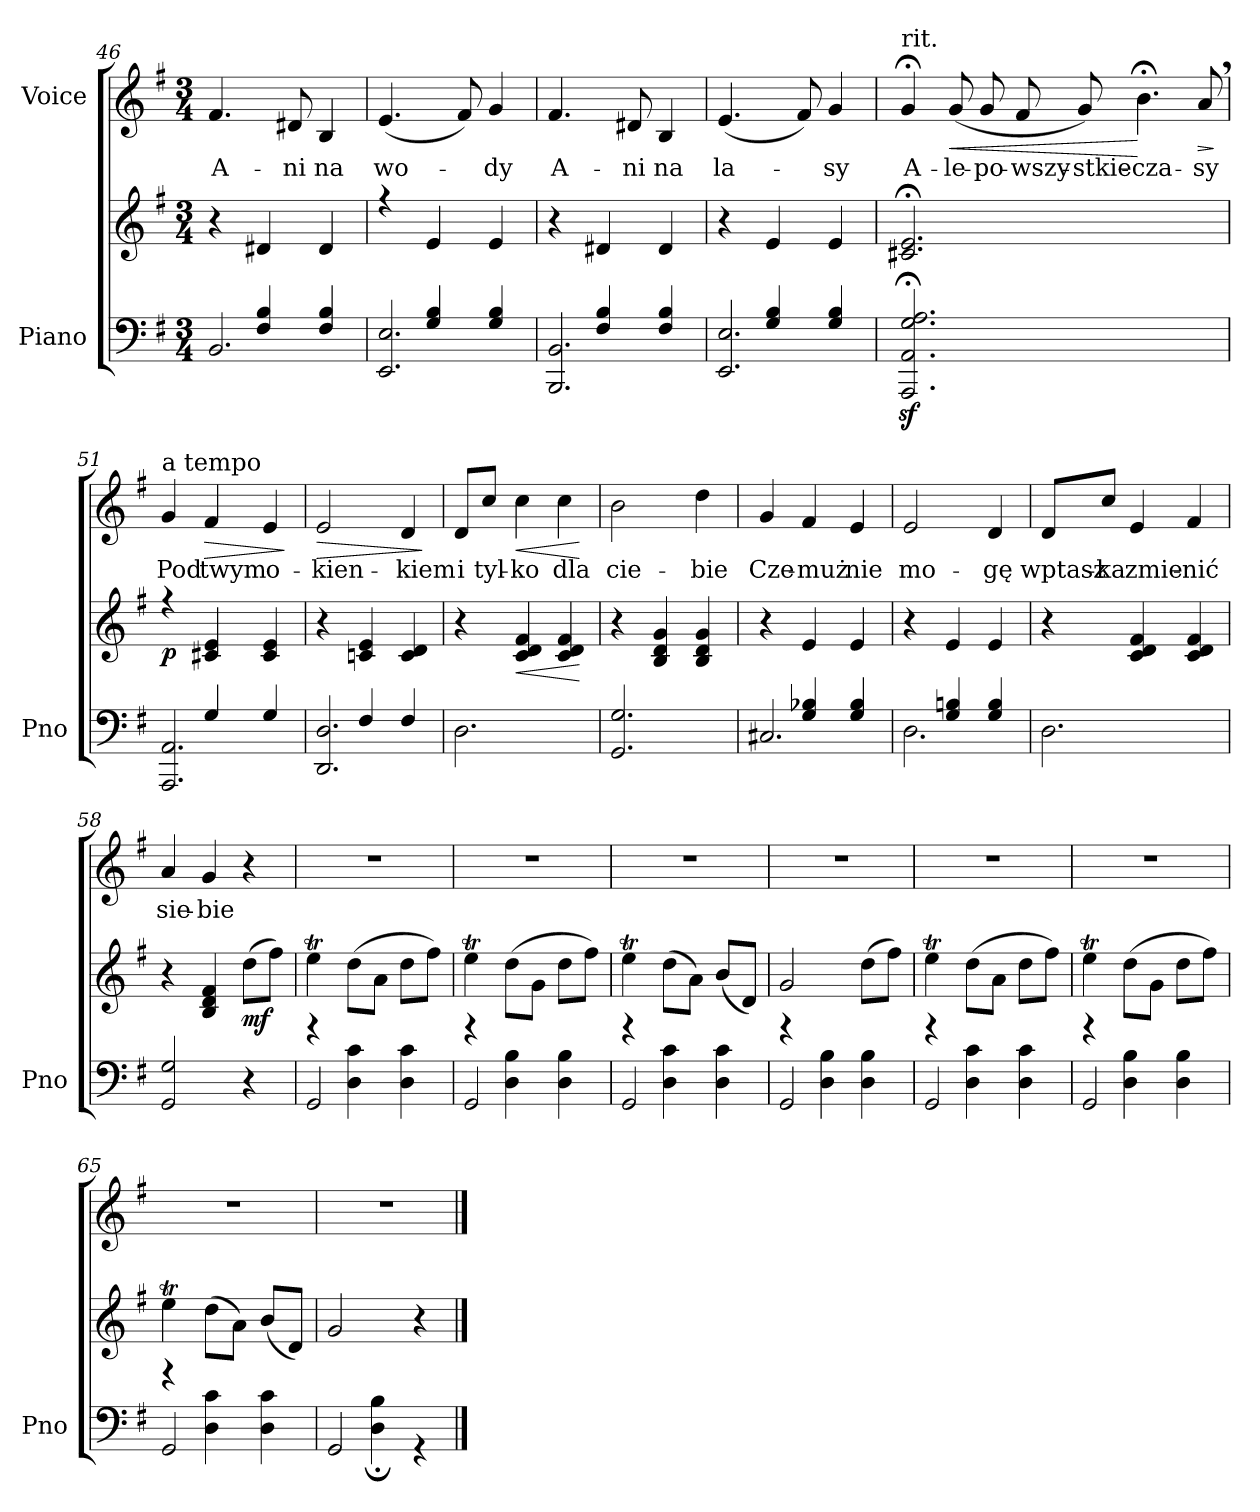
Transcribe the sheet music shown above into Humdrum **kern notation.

**kern	**kern	**dynam	**kern	**text	**dynam
*part2	*part2	*part2	*part1	*part1	*part1
*staff3	*staff2	*staff2/3	*staff1	*staff1	*staff1
*I"Piano	*	*	*I"Voice	*	*
*I'Pno	*	*	*	*	*
*clefF4	*clefG2	*	*clefG2	*	*
*k[f#]	*k[f#]	*	*k[f#]	*	*
*M3/4	*M3/4	*	*M3/4	*	*
=46	=46	=46	=46	=46	=46
*^	*	*	*	*	*
!	!	!	!	!	!LO:LY:b	!
2.BB/	4ryy	4r	.	4.f#/	A-	.
.	4F#/ 4B/	4d#X/	.	.	.	.
!	!	!	!	!	!LO:LY:b	!
.	.	.	.	8d#X/	-ni	.
!	!	!	!	!	!LO:LY:b	!
.	4F#/ 4B/	4d#/	.	4B/	na	.
=47	=47	=47	=47	=47	=47	=47
*	*	*^	*	*	*	*
!	!	!	!	!	!	!LO:LY:b	!
2.EE/ 2.E/	4ryy	2.ryy	4rff	.	(4.e/	wo-	.
.	4G/ 4B/	.	4e/	.	.	.	.
.	.	.	.	.	8f#/)	.	.
!	!	!	!	!	!	!LO:LY:b	!
.	4G/ 4B/	.	4e/	.	4g/	-dy	.
!!LO:LB:g=z
=48	=48	=48	=48	=48	=48	=48	=48
!	!	!	!	!	!	!LO:LY:b	!
*	*	*v	*v	*	*	*	*
2.BBB/ 2.BB/	4ryy	4r	.	4.f#/	A-	.
.	4F#/ 4B/	4d#X/	.	.	.	.
*	*	*	*	*MM122	*	*
!	!	!	!	!	!LO:LY:b	!
.	.	.	.	8d#X/	-ni	.
!	!	!	!	!	!LO:LY:b	!
.	4F#/ 4B/	4d#/	.	4B/	na	.
=49	=49	=49	=49	=49	=49	=49
*	*	*	*	*MM112	*	*
!	!	!	!	!	!LO:LY:b	!
2.EE/ 2.E/	4ryy	4r	.	(4.e/	la-	.
.	4G/ 4B/	4e/	.	.	.	.
.	.	.	.	8f#/)	.	.
!	!	!	!	!	!LO:LY:b	!
.	4G/ 4B/	4e/	.	4g/	-sy	.
*v	*v	*	*	*	*	*
=50	=50	=50	=50	=50	=50
*	*	*	*MM60	*	*
*^	*	*	*	*	*
!	!	!	!	!LO:TX:a:t=rit.	!	!
!	!	!	!	!	!LO:LY:b	!
*v	*v	*	*	*	*	*
2.AAA/z>; 2.AA/z>; 2.G/z>; 2.A/z>;	2.c#X/;< 2.e/;<	.	4g;</	A-	.
!	!	!	!	!LO:LY:b	!LO:HP:b
.	.	.	(8g/	-le-	<
!	!	!	!	!LO:LY:b	!
.	.	.	8g/	-po-	.
!	!	!	!	!LO:LY:b	!
.	.	.	8f#/	-wszy-	.
!	!	!	!	!LO:LY:b	!
.	.	.	8g/)	-stkie-	.
!	!	!	!	!LO:LY:b	!
2ryy	2ryy	.	4.b;<\	-cza-	[
!	!	!	!	!LO:LY:b	!LO:HP:b
.	.	.	8a,/	-sy	>
.	.	.	.	.	]
!!LO:LB:g=z
=51	=51	=51	=51	=51	=51
*	*	*	*MM122	*	*
*^	*^	*	*	*	*
!	!	!	!	!	!LO:TX:a:t=a tempo	!	!
!	!	!	!	!LO:DY:b	!	!LO:LY:b	!
2.AAA/ 2.AA/	4ryy	2.ryy	4rff	p	4g/	Pod	.
!	!	!	!	!	!	!LO:LY:b	!LO:HP:b
.	4G/	.	4c#X/ 4e/	.	4f#/	twym	>
!	!	!	!	!	!	!LO:LY:b	!
.	4G/	.	4c#/ 4e/	.	4e/	o-	.
*v	*v	*	*	*	*	*	*
*	*v	*v	*	*	*	*
.	.	.	.	.	]
=52	=52	=52	=52	=52	=52
*^	*	*	*	*	*
!	!	!	!	!	!LO:LY:b	!LO:HP:b
2.DD/ 2.D/	4ryy	4r	.	2e/	-kien-	>
.	4F#/	4cn/ 4e/	.	.	.	.
!	!	!	!	!	!LO:LY:b	!
.	4F#/	4c/ 4d/	.	4d/	-kiem	.
*v	*v	*	*	*	*	*
.	.	.	.	.	]
=53	=53	=53	=53	=53	=53
!	!	!	!	!LO:LY:b	!
2.D\	4r	.	8d/L	i	.
!	!	!	!	!LO:LY:b	!
.	.	.	8cc/J	tyl-	.
!	!	!LO:HP:b	!	!LO:LY:b	!LO:HP:b
.	4c/ 4d/ 4f#/	<	4cc\	-ko	<
!	!	!	!	!LO:LY:b	!
.	4c/ 4d/ 4f#/	.	4cc\	dla	.
.	.	[	.	.	[
=54	=54	=54	=54	=54	=54
*	*	*	*MM112	*	*
!	!	!	!	!LO:LY:b	!
2.GG/ 2.G/	4r	.	2b\	cie-	.
.	4B/ 4d/ 4g/	.	.	.	.
!	!	!	!	!LO:LY:b	!
.	4B/ 4d/ 4g/	.	4dd\	-bie	.
=55	=55	=55	=55	=55	=55
*^	*	*	*	*	*
!	!	!	!	!	!LO:LY:b	!
2.C#X/	4ryy	4r	.	4g/	Cze-	.
!	!	!	!	!	!LO:LY:b	!
.	4G/ 4B-X/	4e/	.	4f#/	-muż	.
!	!	!	!	!	!LO:LY:b	!
.	4G/ 4B-/	4e/	.	4e/	nie	.
=56	=56	=56	=56	=56	=56	=56
!	!	!	!	!	!LO:LY:b	!
2.D\	4ryy	4r	.	2e/	mo-	.
.	4G/ 4Bn/	4e/	.	.	.	.
!	!	!	!	!	!LO:LY:b	!
.	4G/ 4B/	4e/	.	4d/	-gę	.
*v	*v	*	*	*	*	*
=57	=57	=57	=57	=57	=57
*	*	*	*MM120	*	*
*^	*	*	*	*	*
!	!	!	!	!	!LO:LY:b	!
*v	*v	*	*	*	*	*
2.D\	4r	.	8d/L	wptasz-	.
!	!	!	!	!LO:LY:b	!
.	.	.	8cc/J	-ka	.
!	!	!	!	!LO:LY:b	!
.	4c/ 4d/ 4f#/	.	4e/	zmie-	.
!	!	!	!	!LO:LY:b	!
.	4c/ 4d/ 4f#/	.	4f#/	-nić	.
!!LO:LB:g=z
=58	=58	=58	=58	=58	=58
*	*	*	*MM105	*	*
!	!	!	!	!LO:LY:b	!
2GG/ 2G/	4r	.	4a/	sie-	.
!	!	!	!	!LO:LY:b	!
.	4B/ 4d/ 4f#/	.	4g/	-bie	.
*	*	*	*MM112	*	*
!	!	!LO:DY:b	!	!	!
4r	(8dd\L	mf	4r	.	.
.	8ff#\J)	.	.	.	.
=59	=59	=59	=59	=59	=59
*^	*	*	*	*	*
2GG/	4rg	4eeT\	.	2.r	.	.
.	4D\ 4c\	(8dd\L	.	.	.	.
.	.	8a\J	.	.	.	.
4rGGyy	4D\ 4c\	8dd\L	.	.	.	.
.	.	8ff#\J)	.	.	.	.
=60	=60	=60	=60	=60	=60	=60
2GG/	4rg	4eeT\	.	2.r	.	.
.	4D\ 4B\	(8dd\L	.	.	.	.
.	.	8g\J	.	.	.	.
4rGGyy	4D\ 4B\	8dd\L	.	.	.	.
.	.	8ff#\J)	.	.	.	.
=61	=61	=61	=61	=61	=61	=61
2GG/	4rg	4eeT\	.	2.r	.	.
.	4D\ 4c\	(8dd\L	.	.	.	.
.	.	8a\J)	.	.	.	.
4rGGyy	4D\ 4c\	(8b/L	.	.	.	.
.	.	8d/J)	.	.	.	.
=62	=62	=62	=62	=62	=62	=62
2GG/	4rg	2g/	.	2.r	.	.
.	4D\ 4B\	.	.	.	.	.
4rGGyy	4D\ 4B\	(8dd\L	.	.	.	.
.	.	8ff#\J)	.	.	.	.
=63	=63	=63	=63	=63	=63	=63
2GG/	4rg	4eeT\	.	2.r	.	.
.	4D\ 4c\	(8dd\L	.	.	.	.
.	.	8a\J	.	.	.	.
4rGGyy	4D\ 4c\	8dd\L	.	.	.	.
.	.	8ff#\J)	.	.	.	.
=64	=64	=64	=64	=64	=64	=64
2GG/	4rg	4eeT\	.	2.r	.	.
.	4D\ 4B\	(8dd\L	.	.	.	.
.	.	8g\J	.	.	.	.
4rGGyy	4D\ 4B\	8dd\L	.	.	.	.
.	.	8ff#\J)	.	.	.	.
=65	=65	=65	=65	=65	=65	=65
2GG/	4rg	4eeT\	.	2.r	.	.
.	4D\ 4c\	(8dd\L	.	.	.	.
.	.	8a\J)	.	.	.	.
4rGGyy	4D\ 4c\	(8b/L	.	.	.	.
.	.	8d/J)	.	.	.	.
=66	=66	=66	=66	=66	=66	=66
2GG/	4ryy	2g/	.	2.r	.	.
.	4D\;< 4B\;<	.	.	.	.	.
4rGG	4ryy	4r	.	.	.	.
*v	*v	*	*	*	*	*
==	==	==	==	==	==
*-	*-	*-	*-	*-	*-
